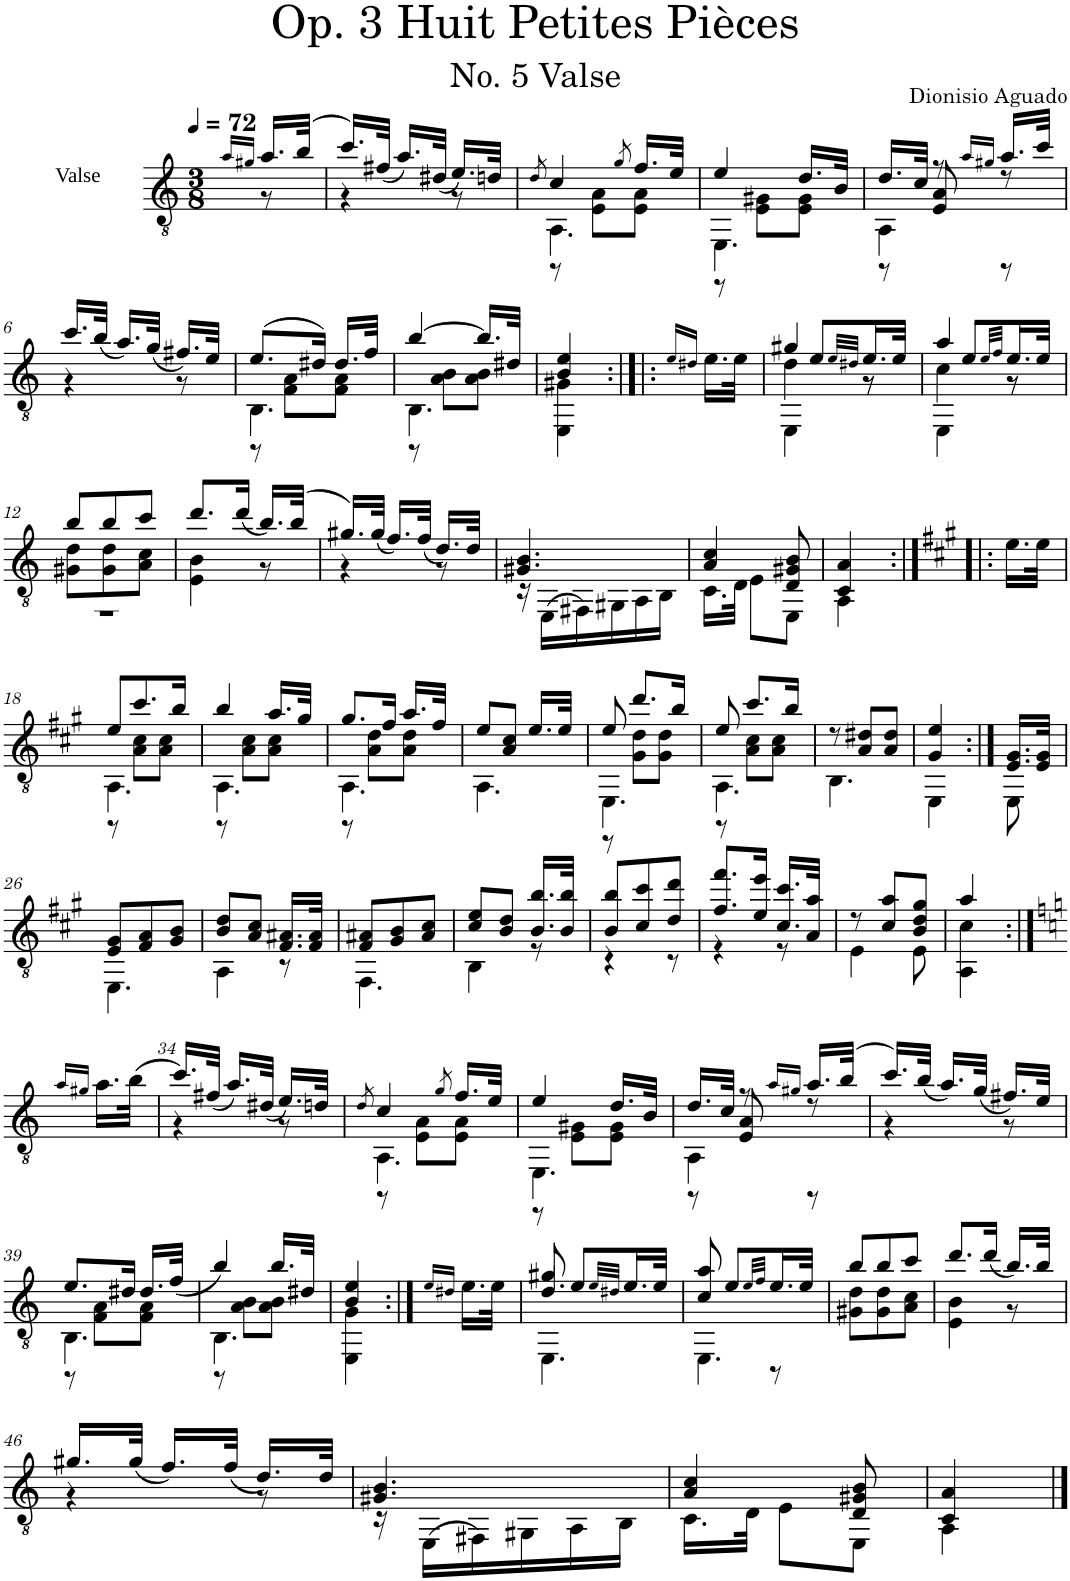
**kern
*part1
*staff1
*I"Classical Guitar
*I'Guit.
*clefGv2
*k[]
*a:
*M3/8
*MM72
=1
16qa/LL
16qg#X/JJ
*^
16.a/LL	8r
(32b/JJk	.
=2	=2
16.cc/LL)	4r
(<32f#X/JJk	.
16.a/LL)	.
(<32d#X/JJk	.
16.e/LL)	8r
32dn/JJk	.
*v	*v
=3
8qd/
*^
*	*^
4c/	4.AA\	8r
.	.	8E\ 8A\L
8qg/	.	.
16.f/LL	.	8E\ 8A\J
32e/JJk	.	.
=4	=4	=4
4e/	4.EE\	8r
.	.	8E\ 8G#X\L
16.d/LL	.	8E\ 8G#\J
32B/JJk	.	.
=5	=5	=5
16.d/LL	4AA\	8r
32c/JJk	.	.
8r	.	8E/ 8A/
16qa/LL	.	.
16qg#X/JJ	.	.
16.a/LL	8r	8r
32cc/JJk	.	.
*	*v	*v
!!LO:LB:g=z
=6	=6
16.cc/LL	4r
(<32b/JJk	.
16.a/LL)	.
(<32g/JJk	.
16.f#X/LL)	8r
32e/JJk	.
=7	=7
*	*^
(8.e/L	4.BB\	8r
.	.	8F\ 8A\L
16d#X/Jk)	.	.
16.d#/LL	.	8F\ 8A\J
32f/JJk	.	.
=8	=8	=8
[4b/	4.BB\	8r
.	.	8A\ 8B\L
16.b/LL]	.	8A\ 8B\J
32d#X/JJk	.	.
*	*v	*v
=9	=9
4B/ 4e/	4EE\ 4G#X\
*v	*v
=9X1:|!|:
16qe/LL
16qd#X/JJ
16.e\LL
32e\JJk
=10
*^
*	*^
*	*	*^
8ryy	4EE\	4d\	4g#X/
8e/L	.	.	.
32qe/LLL	.	.	.
32qd#X/JJJ	.	.	.
16.e/L	8r	8ryy	8r
32e/JJk	.	.	.
=11	=11	=11	=11
8ryy	4EE\	4c\	4a/
8e/L	.	.	.
32qe/LLL	.	.	.
32qf/JJJ	.	.	.
16.e/L	8r	8ryy	8r
32e/JJk	.	.	.
*	*	*v	*v
!!LO:LB:g=z
=12	=12	=12
8b/L	8G#X\ 8d\L	4.r
8b/	8G#\ 8d\	.
8cc/J	8A\ 8c\J	.
*	*v	*v
=13	=13
8.dd/L	4E\ 4B\
(<16dd/Jk	.
16.b/LL)	8r
(32b/JJk	.
=14	=14
16.g#X/LL)	4r
(<32g#/JJk	.
16.f/LL)	.
(<32f/JJk	.
16.d/LL)	8r
32d/JJk	.
=15	=15
4.G#X/ 4.B/	16r
.	(>16EE\LL
.	16FF#X\)
.	16GG#X\
.	16AA\
.	16BB\JJ
=16	=16
4A/ 4c/	16.C\LL
.	32D\JJk
.	8E\L
8D/ 8G#X/ 8B/	8EE\J
=17	=17
4C/ 4A/	4AA\
*v	*v
=17X2:|!|:
*k[f#c#g#]
*A:
16.e\LL
32e\JJk
!!LO:LB:g=z
=18
*^
*	*^
8e/L	4.AA\	8r
8.cc#/	.	8A\ 8c#\L
.	.	8A\ 8c#\J
16b/Jk	.	.
=19	=19	=19
4b/	4.AA\	8r
.	.	8A\ 8c#\L
16.a/LL	.	8A\ 8c#\J
32g#/JJk	.	.
=20	=20	=20
8.g#/L	4.AA\	8r
.	.	8A\ 8d\L
16f#/Jk	.	.
16.a/LL	.	8A\ 8d\J
32f#/JJk	.	.
*	*v	*v
=21	=21
8e/L	4.AA\
8A/ 8c#/J	.
16.e/LL	.
32e/JJk	.
=22	=22
*	*^
8e/	4.EE\	8r
8.dd/L	.	8G#\ 8d\L
.	.	8G#\ 8d\J
16b/Jk	.	.
=23	=23	=23
8e/	4.AA\	8r
8.cc#/L	.	8A\ 8c#\L
.	.	8A\ 8c#\J
16b/Jk	.	.
*	*v	*v
=24	=24
8r	4.BB\
8A/ 8d#X/L	.
8A/ 8d#/J	.
=25	=25
4G#/ 4e/	4EE\
=25X3:|!	=25X3:|!
16.E/ 16.G#/LL	8EE\
32E/ 32G#/JJk	.
!!LO:LB:g=z	!!
=26	=26
8E/ 8G#/L	4.EE\
8F#/ 8A/	.
8G#/ 8B/J	.
=27	=27
8B/ 8d/L	4AA\
8A/ 8c#/J	.
16.F#/ 16.A#X/LL	8r
32F#/ 32A#/JJk	.
=28	=28
8F#/ 8A#X/L	4.FF#\
8G#/ 8B/	.
8A#/ 8c#/J	.
=29	=29
8c#/ 8e/L	4BB\
8B/ 8d/J	.
16.B/ 16.b/LL	8r
32B/ 32b/JJk	.
=30	=30
8B/ 8b/L	4r
8c#/ 8cc#/	.
8d/ 8dd/J	8r
=31	=31
8.f#/ 8.ff#/L	4r
16e/ 16ee/Jk	.
16.c#/ 16.cc#/LL	8r
32A/ 32a/JJk	.
=32	=32
8r	4E\
8c#/ 8a/L	.
8B/ 8d/ 8g#/J	8E\
=33	=33
4a/	4AA\ 4c#\
*v	*v
!!LO:LB:g=z
=33X4:|!
*k[]
*a:
16qa/LL
16qg#X/JJ
16.a\LL
(32b\JJk
=34
*^
16.cc/LL)	4r
(<32f#X/JJk	.
16.a/LL)	.
(<32d#X/JJk	.
16.e/LL)	8r
32dn/JJk	.
*v	*v
=35
8qd/
*^
*	*^
4c/	4.AA\	8r
.	.	8E\ 8A\L
8qg/	.	.
16.f/LL	.	8E\ 8A\J
32e/JJk	.	.
=36	=36	=36
4e/	4.EE\	8r
.	.	8E\ 8G#X\L
16.d/LL	.	8E\ 8G#\J
32B/JJk	.	.
=37	=37	=37
16.d/LL	4AA\	8r
32c/JJk	.	.
8r	.	8E/ 8A/
16qa/LL	.	.
16qg#X/JJ	.	.
16.a/LL	8r	8r
(32b/JJk	.	.
*	*v	*v
=38	=38
16.cc/LL)	4r
(<32b/JJk	.
16.a/LL)	.
(<32g/JJk	.
16.f#X/LL)	8r
32e/JJk	.
!!LO:LB:g=z	!!
=39	=39
*	*^
8.e/L	4.BB\	8r
.	.	8F\ 8A\L
16d#X/Jk	.	.
16.d#/LL	.	8F\ 8A\J
(<32f/JJk	.	.
=40	=40	=40
4b/)	4.BB\	8r
.	.	8A\ 8B\L
16.b/LL	.	8A\ 8B\J
32d#X/JJk	.	.
*	*v	*v
=41	=41
4B/ 4e/	4EE\ 4G\
*v	*v
=41X5:|!
16qe/LL
16qd#X/JJ
16.e\LL
32e\JJk
=42
*^
*	*^
8g#X/	4.EE\	4.d/
8e/L	.	.
32qe/LLL	.	.
32qd#X/JJJ	.	.
16.e/L	.	.
32e/JJk	.	.
=43	=43	=43
8a/	4.EE\	4c/
8e/L	.	.
32qe/LLL	.	.
32qf/JJJ	.	.
16.e/L	.	8r
32e/JJk	.	.
*	*v	*v
=44	=44
8b/L	8G#X\ 8d\L
8b/	8G#\ 8d\
8cc/J	8A\ 8c\J
=45	=45
8.dd/L	4E\ 4B\
(<16dd/Jk	.
16.b/LL)	8r
32b/JJk	.
!!LO:LB:g=z	!!
=46	=46
16.g#X/LL	4r
(<32g#/JJk	.
16.f/LL)	.
(<32f/JJk	.
16.d/LL)	8r
32d/JJk	.
=47	=47
4.G#X/ 4.B/	16r
.	(>16EE\LL
.	16FF#X\)
.	16GG#X\
.	16AA\
.	16BB\JJ
=48	=48
4A/ 4c/	16.C\LL
.	32D\JJk
.	8E\L
8D/ 8G#X/ 8B/	8EE\J
=49	=49
4C/ 4A/	4AA\
*v	*v
==
*-
